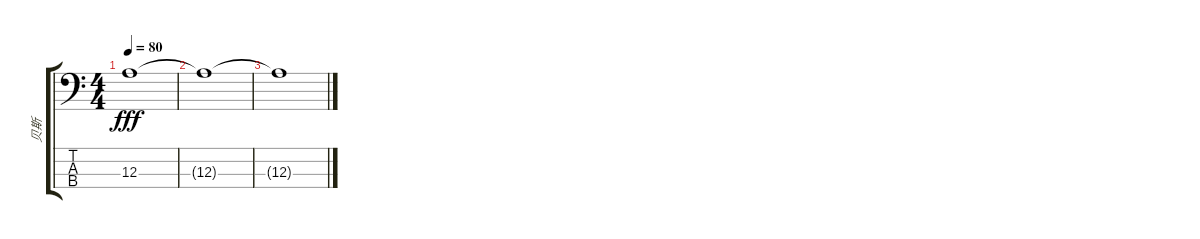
\track ("贝斯" "贝斯") {instrument electricbassfinger}
\staff {score tabs}
\tuning (G2 D2 A1 E1) {hide}
\ts (4 4)
\tempo 80
\clef f4
\ks c
12.3{t}.1{dy fff} |
12.3{t}.1 |
12.3{t}.1
